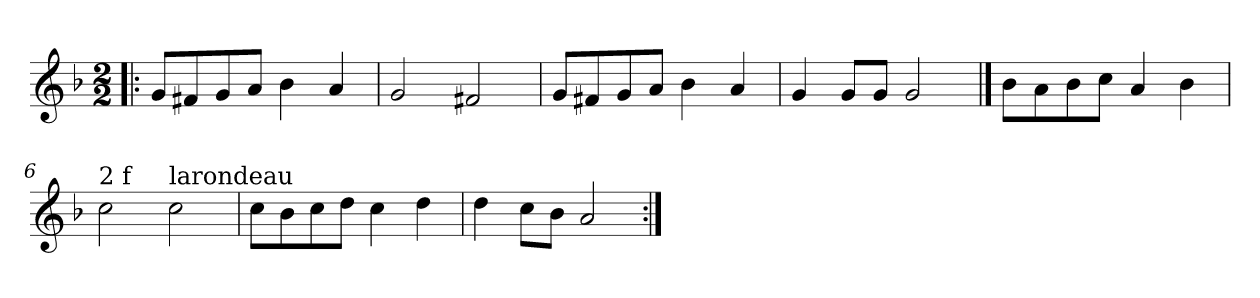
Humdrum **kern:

**kern
*part1
*staff1
*clefG2
*k[b-]
*M2/2
=1!|:
8g/L
8f#X/
8g/
8a/J
4b-\
4a/
=2
2g/
2f#X/
=3
8g/L
8f#X/
8g/
8a/J
4b-\
4a/
=4
4g/
8g/L
8g/J
2g/
==5
8b-\L
8a\
8b-\
8cc\J
4a/
4b-\
=6
!LO:TX:a:t=2 f
2cc\
!LO:TX:a:t=larondeau
2cc\
=7
8cc\L
8b-\
8cc\
8dd\J
4cc\
4dd\
=8
4dd\
8cc\L
8b-\J
2a/
=:|!
*-
